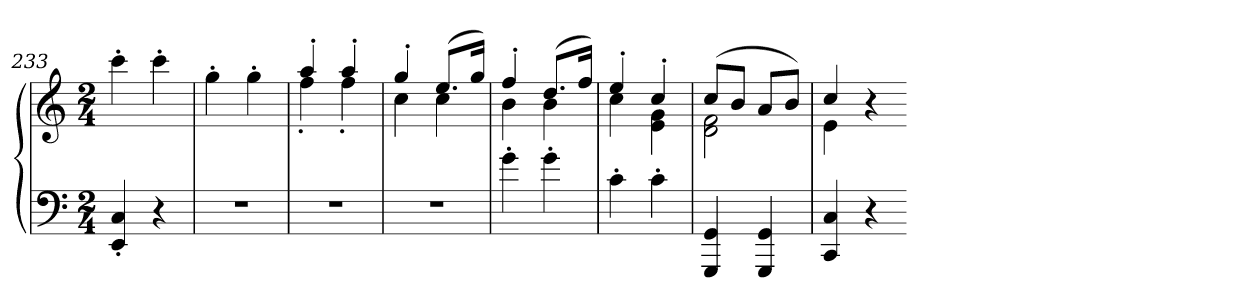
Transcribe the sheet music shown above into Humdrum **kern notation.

**kern	**kern
*part1	*part1
*staff2	*staff1
*clefF4	*clefG2
*k[]	*k[]
*C:	*C:
*M2/4	*M2/4
=233	=233
4EE' 4C'	4ccc'
4r	4ccc'
=234	=234
2r	4gg'
.	4gg'
=235	=235
*	*^
2r	4aa'	4ff'
.	4aa'	4ff'
=236	=236	=236
2r	4gg'	4cc
.	(8.eeL	4cc
.	16ggJk)	.
=237	=237	=237
4g'	4ff'	4b
4g'	(8.ddL	4b
.	16ffJk)	.
=238	=238	=238
4c'	4ee'	4cc
4c'	4cc'	4e 4g
=239	=239	=239
4GGG 4GG	(8ccL	2d 2f
.	8bJ	.
4GGG 4GG	8aL	.
.	8bJ)	.
=240	=240	=240
4CC 4C	4cc	4e
4r	4r	4ryy
*	*v	*v
=-	=-
*-	*-
